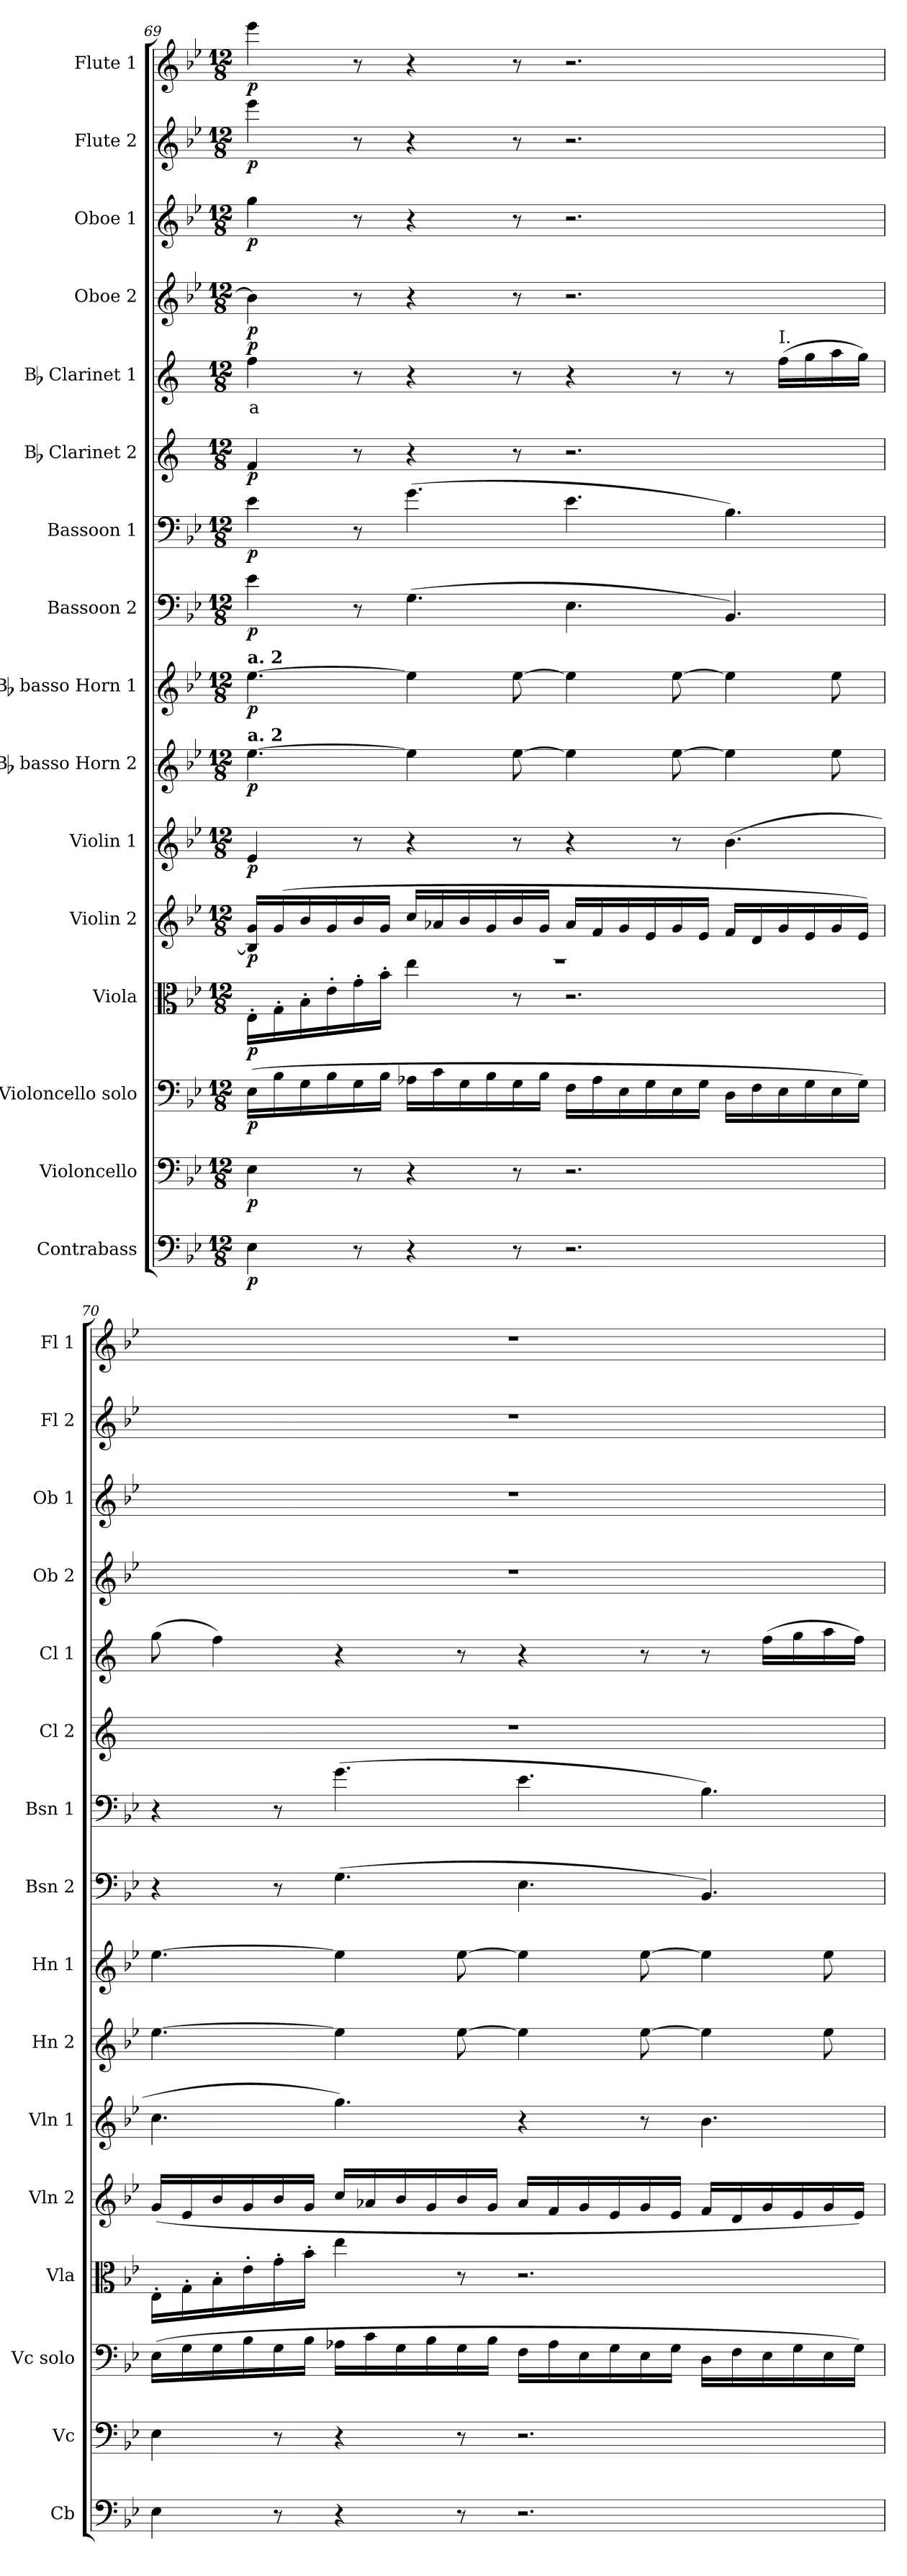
**kern	**dynam	**kern	**dynam	**kern	**dynam	**kern	**dynam	**kern	**dynam	**kern	**dynam	**kern	**dynam	**kern	**dynam	**kern	**dynam	**kern	**dynam	**kern	**dynam	**kern	**text	**dynam	**kern	**dynam	**kern	**dynam	**kern	**dynam	**kern	**dynam
*part16	*part16	*part15	*part15	*part14	*part14	*part13	*part13	*part12	*part12	*part11	*part11	*part10	*part10	*part9	*part9	*part8	*part8	*part7	*part7	*part6	*part6	*part5	*part5	*part5	*part4	*part4	*part3	*part3	*part2	*part2	*part1	*part1
*staff16	*staff16	*staff15	*staff15	*staff14	*staff14	*staff13	*staff13	*staff12	*staff12	*staff11	*staff11	*staff10	*staff10	*staff9	*staff9	*staff8	*staff8	*staff7	*staff7	*staff6	*staff6	*staff5	*staff5	*staff5	*staff4	*staff4	*staff3	*staff3	*staff2	*staff2	*staff1	*staff1
*I"Contrabass	*	*I"Violoncello	*	*I"Violoncello solo	*	*I"Viola	*	*I"Violin 2	*	*I"Violin 1	*	*I"Bb basso Horn 2	*	*I"Bb basso Horn 1	*	*I"Bassoon 2	*	*I"Bassoon 1	*	*I"Bb Clarinet 2	*	*I"Bb Clarinet 1	*	*	*I"Oboe 2	*	*I"Oboe 1	*	*I"Flute 2	*	*I"Flute 1	*
*I'Cb	*	*I'Vc	*	*I'Vc solo	*	*I'Vla	*	*I'Vln 2	*	*I'Vln 1	*	*I'Hn 2	*	*I'Hn 1	*	*I'Bsn 2	*	*I'Bsn 1	*	*I'Cl 2	*	*I'Cl 1	*	*	*I'Ob 2	*	*I'Ob 1	*	*I'Fl 2	*	*I'Fl 1	*
!!LO:PB:g=z
*clefF4	*	*clefF4	*	*clefF4	*	*clefC3	*	*clefG2	*	*clefG2	*	*clefG2	*	*clefG2	*	*clefF4	*	*clefF4	*	*clefG2	*	*clefG2	*	*	*clefG2	*	*clefG2	*	*clefG2	*	*clefG2	*
*ITrd7c12	*	*	*	*	*	*	*	*	*	*	*	*ITrd8c14	*	*ITrd8c14	*	*	*	*	*	*ITrd1c2	*	*ITrd1c2	*	*	*	*	*	*	*	*	*	*
*k[b-e-]	*	*k[b-e-]	*	*k[b-e-]	*	*k[b-e-]	*	*k[b-e-]	*	*k[b-e-]	*	*k[b-e-]	*	*k[b-e-]	*	*k[b-e-]	*	*k[b-e-]	*	*k[b-e-]	*	*k[b-e-]	*	*	*k[b-e-]	*	*k[b-e-]	*	*k[b-e-]	*	*k[b-e-]	*
*M12/8	*	*M12/8	*	*M12/8	*	*M12/8	*	*M12/8	*	*M12/8	*	*M12/8	*	*M12/8	*	*M12/8	*	*M12/8	*	*M12/8	*	*M12/8	*	*	*M12/8	*	*M12/8	*	*M12/8	*	*M12/8	*
=69	=69	=69	=69	=69	=69	=69	=69	=69	=69	=69	=69	=69	=69	=69	=69	=69	=69	=69	=69	=69	=69	=69	=69	=69	=69	=69	=69	=69	=69	=69	=69	=69
*	*	*	*	*	*	*	*	*^	*	*	*	*	*	*	*	*	*	*	*	*	*	*	*	*	*	*	*	*	*	*	*	*
!	!	!	!	!	!	!	!	!	!	!	!	!	!	!	!LO:TX:a:B:t=a. 2	!	!	!	!	!	!	!	!	!	!	!	!	!	!	!	!	!	!
!	!	!	!	!	!	!	!	!	!	!	!	!	!LO:TX:a:B:t=a. 2	!	!	!	!	!	!	!	!	!	!	!	!	!	!	!	!	!	!	!	!
!	!LO:DY:b	!	!LO:DY:b	!	!LO:DY:b	!	!LO:DY:b	!	!	!LO:DY:b	!	!LO:DY:b	!	!LO:DY:b	!	!LO:DY:b	!	!LO:DY:b	!	!LO:DY:b	!	!LO:DY:b	!	!LO:LY:b:color=#FF0000	!LO:DY:b	!	!LO:DY:b	!	!LO:DY:b	!	!LO:DY:b	!	!LO:DY:b
4EE-\	p	4E-\	p	(16E-\LL	p	16E-'\LL	p	16B-/] 16g/LL	1.r	p	4e-/	p	[4.e-\	p	[4.e-\	p	4e-\	p	4e-\	p	4e-/	p	4ee-\	a	p	4b-\]	p	4gg\	p	4eee-\	p	4eee-\	p
.	.	.	.	16B-\	.	16G'\	.	(16g/	.	.	.	.	.	.	.	.	.	.	.	.	.	.	.	.	.	.	.	.	.	.	.	.	.
.	.	.	.	16G\	.	16B-'\	.	16b-/	.	.	.	.	.	.	.	.	.	.	.	.	.	.	.	.	.	.	.	.	.	.	.	.	.
.	.	.	.	16B-\	.	16e-'\	.	16g/	.	.	.	.	.	.	.	.	.	.	.	.	.	.	.	.	.	.	.	.	.	.	.	.	.
8r	.	8r	.	16G\	.	16g'\	.	16b-/	.	.	8r	.	.	.	.	.	8r	.	8r	.	8r	.	8r	.	.	8r	.	8r	.	8r	.	8r	.
.	.	.	.	16B-\JJ	.	16b-'\JJ	.	16g/JJ	.	.	.	.	.	.	.	.	.	.	.	.	.	.	.	.	.	.	.	.	.	.	.	.	.
4r	.	4r	.	16A-X\LL	.	4ee-\	.	16cc/LL	.	.	4r	.	4e-\]	.	4e-\]	.	(4.G\	.	(4.g\	.	4r	.	4r	.	.	4r	.	4r	.	4r	.	4r	.
.	.	.	.	16c\	.	.	.	16a-X/	.	.	.	.	.	.	.	.	.	.	.	.	.	.	.	.	.	.	.	.	.	.	.	.	.
.	.	.	.	16G\	.	.	.	16b-/	.	.	.	.	.	.	.	.	.	.	.	.	.	.	.	.	.	.	.	.	.	.	.	.	.
.	.	.	.	16B-\	.	.	.	16g/	.	.	.	.	.	.	.	.	.	.	.	.	.	.	.	.	.	.	.	.	.	.	.	.	.
8r	.	8r	.	16G\	.	8r	.	16b-/	.	.	8r	.	[8e-\	.	[8e-\	.	.	.	.	.	8r	.	8r	.	.	8r	.	8r	.	8r	.	8r	.
.	.	.	.	16B-\JJ	.	.	.	16g/JJ	.	.	.	.	.	.	.	.	.	.	.	.	.	.	.	.	.	.	.	.	.	.	.	.	.
2.r	.	2.r	.	16F\LL	.	2.r	.	16a-/LL	.	.	4r	.	4e-\]	.	4e-\]	.	4.E-\	.	4.e-\	.	2.r	.	4r	.	.	2.r	.	2.r	.	2.r	.	2.r	.
.	.	.	.	16A-\	.	.	.	16f/	.	.	.	.	.	.	.	.	.	.	.	.	.	.	.	.	.	.	.	.	.	.	.	.	.
.	.	.	.	16E-\	.	.	.	16g/	.	.	.	.	.	.	.	.	.	.	.	.	.	.	.	.	.	.	.	.	.	.	.	.	.
.	.	.	.	16G\	.	.	.	16e-/	.	.	.	.	.	.	.	.	.	.	.	.	.	.	.	.	.	.	.	.	.	.	.	.	.
.	.	.	.	16E-\	.	.	.	16g/	.	.	8r	.	[8e-\	.	[8e-\	.	.	.	.	.	.	.	8r	.	.	.	.	.	.	.	.	.	.
.	.	.	.	16G\JJ	.	.	.	16e-/JJ	.	.	.	.	.	.	.	.	.	.	.	.	.	.	.	.	.	.	.	.	.	.	.	.	.
.	.	.	.	16D\LL	.	.	.	16f/LL	.	.	(4.b-\	.	4e-\]	.	4e-\]	.	4.BB-/)	.	4.B-\)	.	.	.	8r	.	.	.	.	.	.	.	.	.	.
.	.	.	.	16F\	.	.	.	16d/	.	.	.	.	.	.	.	.	.	.	.	.	.	.	.	.	.	.	.	.	.	.	.	.	.
!	!	!	!	!	!	!	!	!	!	!	!	!	!	!	!	!	!	!	!	!	!	!	!LO:TX:a:t=I.	!	!	!	!	!	!	!	!	!	!
.	.	.	.	16E-\	.	.	.	16g/	.	.	.	.	.	.	.	.	.	.	.	.	.	.	(16ee-\LL	.	.	.	.	.	.	.	.	.	.
.	.	.	.	16G\	.	.	.	16e-/	.	.	.	.	.	.	.	.	.	.	.	.	.	.	16ff\	.	.	.	.	.	.	.	.	.	.
.	.	.	.	16E-\	.	.	.	16g/	.	.	.	.	8e-\	.	8e-\	.	.	.	.	.	.	.	16gg\	.	.	.	.	.	.	.	.	.	.
.	.	.	.	16G\JJ)	.	.	.	16e-/JJ)	.	.	.	.	.	.	.	.	.	.	.	.	.	.	16ff\JJ)	.	.	.	.	.	.	.	.	.	.
*	*	*	*	*	*	*	*	*v	*v	*	*	*	*	*	*	*	*	*	*	*	*	*	*	*	*	*	*	*	*	*	*	*	*
=70	=70	=70	=70	=70	=70	=70	=70	=70	=70	=70	=70	=70	=70	=70	=70	=70	=70	=70	=70	=70	=70	=70	=70	=70	=70	=70	=70	=70	=70	=70	=70	=70
4EE-\	.	4E-\	.	(16E-\LL	.	16E-'\LL	.	(16g/LL	.	4.cc\	.	[4.e-\	.	[4.e-\	.	4r	.	4r	.	1.r	.	(8ff\	.	.	1.r	.	1.r	.	1.r	.	1.r	.
.	.	.	.	16G\	.	16G'\	.	16e-/	.	.	.	.	.	.	.	.	.	.	.	.	.	.	.	.	.	.	.	.	.	.	.	.
.	.	.	.	16G\	.	16B-'\	.	16b-/	.	.	.	.	.	.	.	.	.	.	.	.	.	4ee-\)	.	.	.	.	.	.	.	.	.	.
.	.	.	.	16B-\	.	16e-'\	.	16g/	.	.	.	.	.	.	.	.	.	.	.	.	.	.	.	.	.	.	.	.	.	.	.	.
8r	.	8r	.	16G\	.	16g'\	.	16b-/	.	.	.	.	.	.	.	8r	.	8r	.	.	.	.	.	.	.	.	.	.	.	.	.	.
.	.	.	.	16B-\JJ	.	16b-'\JJ	.	16g/JJ	.	.	.	.	.	.	.	.	.	.	.	.	.	.	.	.	.	.	.	.	.	.	.	.
4r	.	4r	.	16A-X\LL	.	4ee-\	.	16cc/LL	.	4.gg\)	.	4e-\]	.	4e-\]	.	(4.G\	.	(4.g\	.	.	.	4r	.	.	.	.	.	.	.	.	.	.
.	.	.	.	16c\	.	.	.	16a-X/	.	.	.	.	.	.	.	.	.	.	.	.	.	.	.	.	.	.	.	.	.	.	.	.
.	.	.	.	16G\	.	.	.	16b-/	.	.	.	.	.	.	.	.	.	.	.	.	.	.	.	.	.	.	.	.	.	.	.	.
.	.	.	.	16B-\	.	.	.	16g/	.	.	.	.	.	.	.	.	.	.	.	.	.	.	.	.	.	.	.	.	.	.	.	.
8r	.	8r	.	16G\	.	8r	.	16b-/	.	.	.	[8e-\	.	[8e-\	.	.	.	.	.	.	.	8r	.	.	.	.	.	.	.	.	.	.
.	.	.	.	16B-\JJ	.	.	.	16g/JJ	.	.	.	.	.	.	.	.	.	.	.	.	.	.	.	.	.	.	.	.	.	.	.	.
2.r	.	2.r	.	16F\LL	.	2.r	.	16a-/LL	.	4r	.	4e-\]	.	4e-\]	.	4.E-\	.	4.e-\	.	.	.	4r	.	.	.	.	.	.	.	.	.	.
.	.	.	.	16A-\	.	.	.	16f/	.	.	.	.	.	.	.	.	.	.	.	.	.	.	.	.	.	.	.	.	.	.	.	.
.	.	.	.	16E-\	.	.	.	16g/	.	.	.	.	.	.	.	.	.	.	.	.	.	.	.	.	.	.	.	.	.	.	.	.
.	.	.	.	16G\	.	.	.	16e-/	.	.	.	.	.	.	.	.	.	.	.	.	.	.	.	.	.	.	.	.	.	.	.	.
.	.	.	.	16E-\	.	.	.	16g/	.	8r	.	[8e-\	.	[8e-\	.	.	.	.	.	.	.	8r	.	.	.	.	.	.	.	.	.	.
.	.	.	.	16G\JJ	.	.	.	16e-/JJ	.	.	.	.	.	.	.	.	.	.	.	.	.	.	.	.	.	.	.	.	.	.	.	.
.	.	.	.	16D\LL	.	.	.	16f/LL	.	4.b-\	.	4e-\]	.	4e-\]	.	4.BB-/)	.	4.B-\)	.	.	.	8r	.	.	.	.	.	.	.	.	.	.
.	.	.	.	16F\	.	.	.	16d/	.	.	.	.	.	.	.	.	.	.	.	.	.	.	.	.	.	.	.	.	.	.	.	.
.	.	.	.	16E-\	.	.	.	16g/	.	.	.	.	.	.	.	.	.	.	.	.	.	(16ee-\LL	.	.	.	.	.	.	.	.	.	.
.	.	.	.	16G\	.	.	.	16e-/	.	.	.	.	.	.	.	.	.	.	.	.	.	16ff\	.	.	.	.	.	.	.	.	.	.
.	.	.	.	16E-\	.	.	.	16g/	.	.	.	8e-\	.	8e-\	.	.	.	.	.	.	.	16gg\	.	.	.	.	.	.	.	.	.	.
.	.	.	.	16G\JJ)	.	.	.	16e-/JJ)	.	.	.	.	.	.	.	.	.	.	.	.	.	16ee-\JJ)	.	.	.	.	.	.	.	.	.	.
=	=	=	=	=	=	=	=	=	=	=	=	=	=	=	=	=	=	=	=	=	=	=	=	=	=	=	=	=	=	=	=	=
*-	*-	*-	*-	*-	*-	*-	*-	*-	*-	*-	*-	*-	*-	*-	*-	*-	*-	*-	*-	*-	*-	*-	*-	*-	*-	*-	*-	*-	*-	*-	*-	*-
